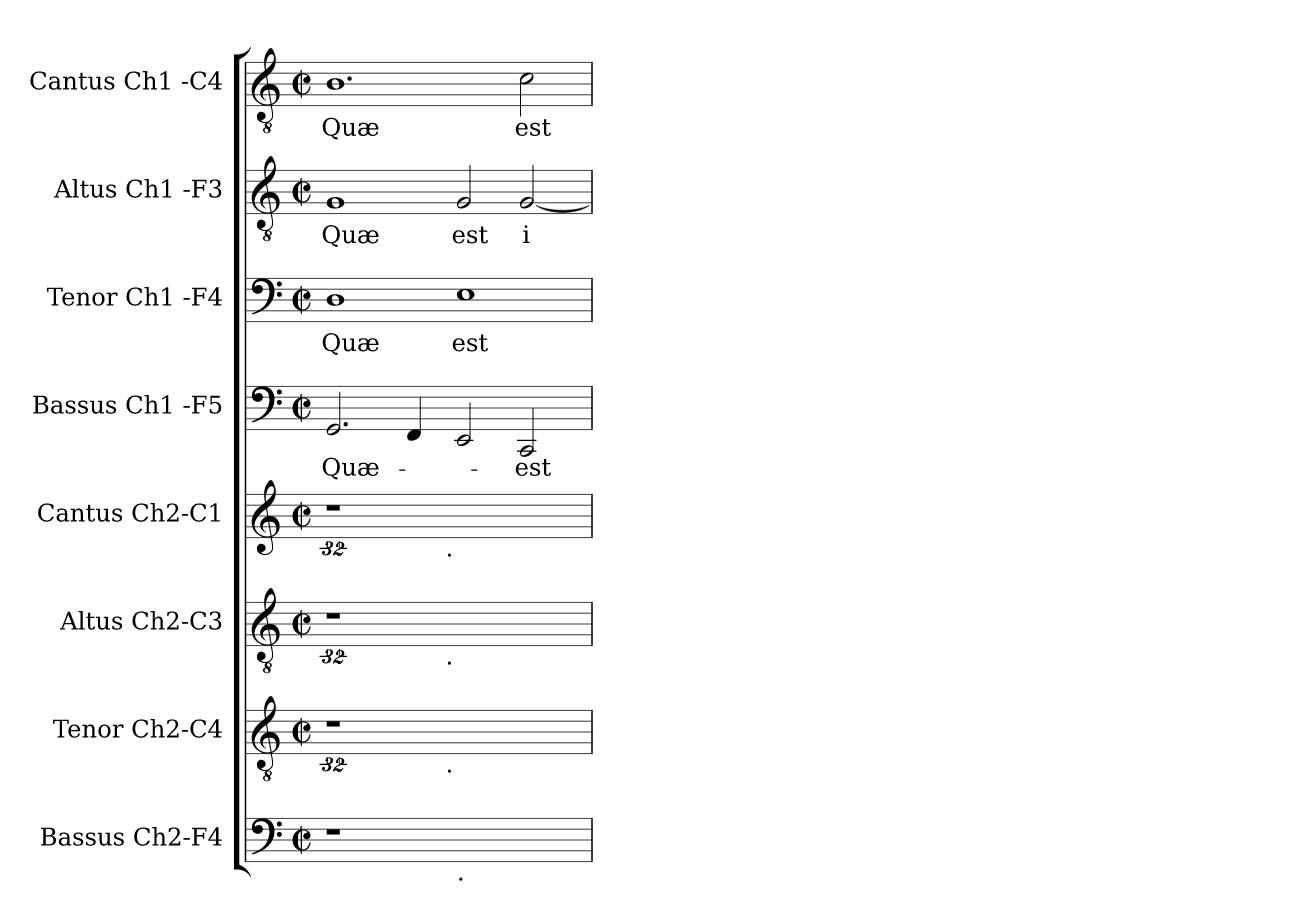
**kern	**kern	**kern	**kern	**kern	**text	**kern	**text	**kern	**text	**kern	**text
*part8	*part7	*part6	*part5	*part4	*part4	*part3	*part3	*part2	*part2	*part1	*part1
*staff8	*staff7	*staff6	*staff5	*staff4	*staff4	*staff3	*staff3	*staff2	*staff2	*staff1	*staff1
*I"Bassus Ch2-F4	*I"Tenor Ch2-C4	*I"Altus Ch2-C3	*I"Cantus Ch2-C1	*I"Bassus Ch1 -F5	*	*I"Tenor Ch1 -F4	*	*I"Altus Ch1 -F3	*	*I"Cantus Ch1 -C4	*
*I'B2	*I'T2	*I'A2	*I'C2	*I'B1	*	*I'T1	*	*I'A1	*	*I'C1	*
*clefF4	*clefGv2	*clefGv2	*clefG2	*clefF4	*	*clefF4	*	*clefGv2	*	*clefGv2	*
*k[]	*k[]	*k[]	*k[]	*k[]	*	*k[]	*	*k[]	*	*k[]	*
*M2/2	*M2/2	*M2/2	*M2/2	*M2/2	*	*M2/2	*	*M2/2	*	*M2/2	*
*met(c|)	*met(c|)	*met(c|)	*met(c|)	*met(c|)	*	*met(c|)	*	*met(c|)	*	*met(c|)	*
=1	=1	=1	=1	=1	=1	=1	=1	=1	=1	=1	=1
!	!	!	!	!	!LO:LY:b	!	!LO:LY:b	!	!LO:LY:b	!	!LO:LY:b
1r	32%31r	32%31r	32%31r	2.GG/	Quæ-	1D	Quæ	1G	Quæ	1.B	Quæ
.	.	.	.	4FF/	.	.	.	.	.	.	.
!	!	!	!LO:TX:b:t=.	!	!	!	!	!	!	!	!
!	!	!LO:TX:b:t=.	!	!	!	!	!	!	!	!	!
!	!LO:TX:b:t=.	!	!	!	!	!	!	!	!	!	!
.	1ryy	1ryy	1ryy	.	.	.	.	.	.	.	.
!LO:TX:b:t=.	!	!	!	!	!	!	!	!	!	!	!
!	!	!	!	!	!	!	!LO:LY:b	!	!LO:LY:b	!	!
1ryy	.	.	.	2EE/	.	1E	est	2G/	est	.	.
!	!	!	!	!	!LO:LY:b	!	!	!	!LO:LY:b	!	!LO:LY:b
.	.	.	.	2CC/	-est	.	.	[<2G/	i-	2c\	est
.	32ryy	32ryy	32ryy	.	.	.	.	.	.	.	.
=	=	=	=	=	=	=	=	=	=	=	=
*-	*-	*-	*-	*-	*-	*-	*-	*-	*-	*-	*-
